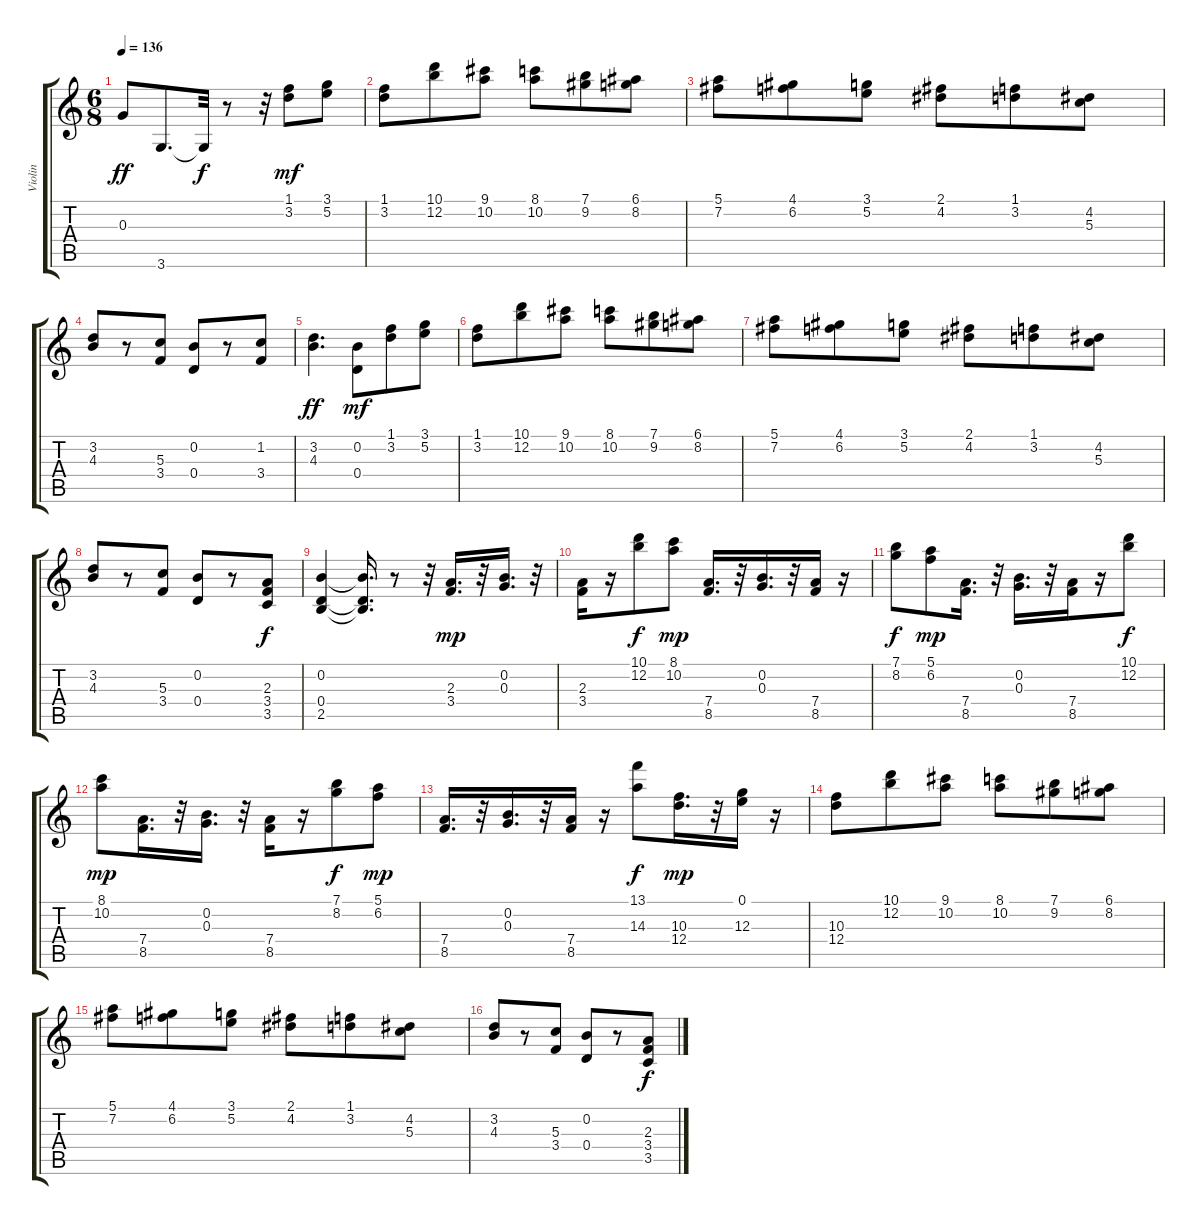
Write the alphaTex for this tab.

\track ("Violin" "Violin") {instrument acousticguitarnylon}
\staff {score tabs}
\tuning (E4 B3 G3 D3 A2 E2) {hide}
\ts (6 8)
\tempo 136
\clef g2
\ks c
0.3.8{dy ff} 3.6.8{d} 3.6{t}.32{dy f} r.8 r.32 (1.1 3.2).8{dy mf} (3.1 5.2).8 |
(1.1 3.2).8 (10.1 12.2).8 (9.1 10.2).8 (8.1 10.2).8 (7.1 9.2).8 (6.1 8.2).8 |
(5.1 7.2).8 (4.1 6.2).8 (3.1 5.2).8 (2.1 4.2).8 (1.1 3.2).8 (4.2 5.3).8 |
(3.2 4.3).8 r.8 (5.3 3.4).8 (0.2 0.4).8 r.8 (1.2 3.4).8 |
(3.2 4.3).4{d dy ff} (0.2 0.4).8{dy mf} (1.1 3.2).8 (3.1 5.2).8 |
(1.1 3.2).8 (10.1 12.2).8 (9.1 10.2).8 (8.1 10.2).8 (7.1 9.2).8 (6.1 8.2).8 |
(5.1 7.2).8 (4.1 6.2).8 (3.1 5.2).8 (2.1 4.2).8 (1.1 3.2).8 (4.2 5.3).8 |
(3.2 4.3).8 r.8 (5.3 3.4).8 (0.2 0.4).8 r.8 (2.3 3.4 3.5).8{dy f} |
(0.2 0.4 2.5).4 (0.2{t} 0.4{t} 2.5{t}).16{d} r.8 r.32 (2.3 3.4).16{d dy mp} r.32 (0.2 0.3).16{d} r.32 |
(2.3 3.4).16 r.16 (10.1 12.2).8{dy f} (8.1 10.2).8{dy mp} (7.4 8.5).16{d} r.32 (0.2 0.3).16{d} r.32 (7.4 8.5).16 r.16 |
(7.1 8.2).8{dy f} (5.1 6.2).8{dy mp} (7.4 8.5).16{d} r.32 (0.2 0.3).16{d} r.32 (7.4 8.5).16 r.16 (10.1 12.2).8{dy f} |
(8.1 10.2).8{dy mp} (7.4 8.5).16{d} r.32 (0.2 0.3).16{d} r.32 (7.4 8.5).16 r.16 (7.1 8.2).8{dy f} (5.1 6.2).8{dy mp} |
(7.4 8.5).16{d} r.32 (0.2 0.3).16{d} r.32 (7.4 8.5).16 r.16 (13.1 14.3).8{dy f} (10.3 12.4).16{d dy mp} r.32 (0.1 12.3).16 r.16 |
(10.3 12.4).8 (10.1 12.2).8 (9.1 10.2).8 (8.1 10.2).8 (7.1 9.2).8 (6.1 8.2).8 |
(5.1 7.2).8 (4.1 6.2).8 (3.1 5.2).8 (2.1 4.2).8 (1.1 3.2).8 (4.2 5.3).8 |
(3.2 4.3).8 r.8 (5.3 3.4).8 (0.2 0.4).8 r.8 (2.3 3.4 3.5).8{dy f}
